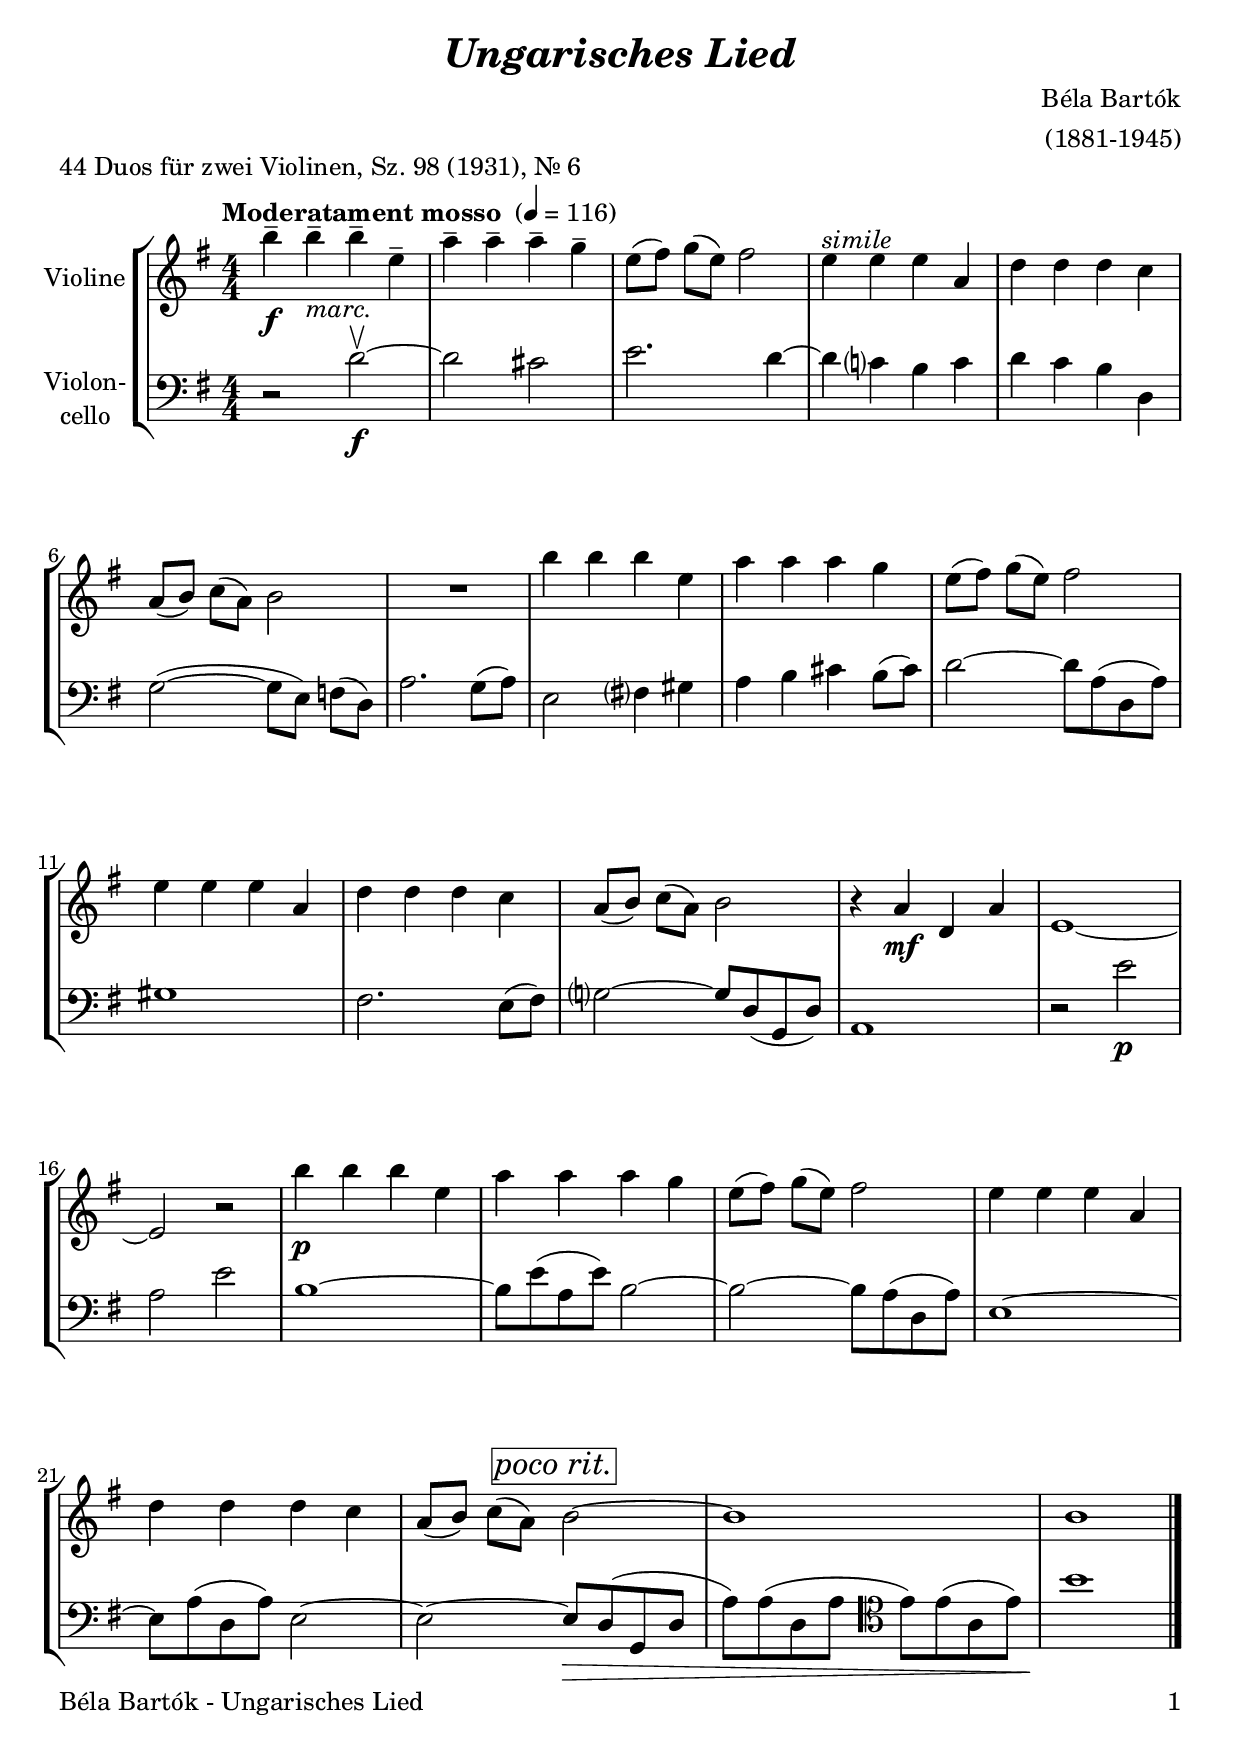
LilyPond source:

\version "2.18.2"
\include "deutsch.ly"
  
#(set-global-staff-size 22)

\header {
  title     = \markup \bold \italic "Ungarisches Lied"
  composer  = "Béla Bartók"
  arranger  = "(1881-1945)"
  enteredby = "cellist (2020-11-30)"
  piece     = "44 Duos für zwei Violinen, Sz. 98 (1931), Nr. 6"
}

voiceconsts = {
  \key g \major
  \time 4/4
  \clef "treble"
  \numericTimeSignature
  % Set default beaming for all staves
  \set Timing.beamExceptions = #'()
  \set Timing.baseMoment     = #(ly:make-moment 1 4)
  \set Timing.beatStructure  = #'(1 1 1)
  \tempo "Moderatament mosso " 4=116
}

mivl = "violin"
miba = "cello"

marc = \markup \italic "marc."
pori = \mark \markup \box \italic "poco rit."
simi = \markup \italic "simile"

va = \relative c''' {
  \voiceconsts

  h4--\f h--_\marc h-- e,--
  a-- a-- a-- g--
  e8( fis) g( e) fis2
  e4^\simi e e a,
  d d d c
  a8( h) c( a) h2

  R1
  h'4 h h e,
  a a a g
  e8( fis) g( e) fis2
  e4 e e a,
  d d d c

  a8( h) c( a) h2
  r4 a\mf d, a'
  e1~
  e2 r
  h''4\p h h e,
  a a a g

  e8( fis) g( e) fis2
  e4 e e a,
  d d d c
  a8( h) c( a) \pori h2~
  h1
  h \bar "|."
}

vb = \relative c' {
  \voiceconsts
  \clef "bass"

  r2 d~\upbow\f
  d cis
  e2. d4~
  d c? h c
  d c h d,
  g2(~ g8 e) f( d)

  a'2. g8( a)
  e2 fis?4 gis
  a h cis h8( cis)
  d2~ d8[ a( d, a')]
  gis1
  fis2. e8( fis)

  g?2~ g8[ d( g, d')]
  a1
  r2 e''\p
  a, e'
  h1~
  h8[ e( a, e')] h2~

  h~ h8[ a( d, a')]
  e1~
  e8[ a( d, a')] e2~
  e~ \pori e8[\> d( g, d']
  a')[ a( d, a'] \clef "tenor" e')[ e( a, e')]
  h'1\! \bar "|."
}


music = \new StaffGroup <<
      \new Staff {
	\set Staff.midiInstrument = \mivl
	\set Staff.instrumentName = \markup \center-column { "Violine" }
	\transpose g g { \va }
      }

      \new Staff {
	\set Staff.midiInstrument = \miba
	\set Staff.instrumentName = \markup \center-column { "Violon-" "cello" }
	\transpose g g { \vb }
      }
>>

\book {
   \paper {
    print-page-number = ##t
    print-first-page-number = ##t
    ragged-last-bottom = ##f
    oddHeaderMarkup = \markup \null
    evenHeaderMarkup = \markup \null
    oddFooterMarkup = \markup {
      \fill-line {
        \on-the-fly #print-page-number-check-first
        "Béla Bartók - Ungarisches Lied" \fromproperty #'page:page-number-string
      }
    }
    evenFooterMarkup = \oddFooterMarkup
  } \score {
    \music
    \layout {}
  }

  \score {
    \unfoldRepeats \music

    \midi {
      \context {
        \Score
      }
    }
  }
}